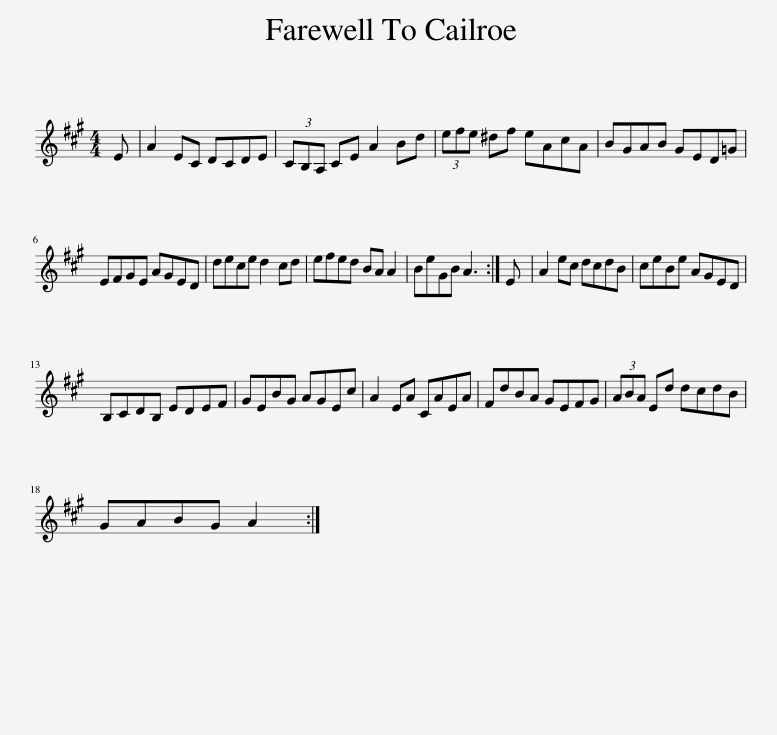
X:1
L:1/8
M:4/4
I:linebreak $
K:A
V:1 treble
V:1
 E | A2 EC DCDE | (3CB,A, CE A2 Bd | (3efe ^df eAcA | BGAB GED=G |$ %5
 EFGE AGED | dece d2 cd | efed BA A2 | BeGB A3 :| E | %10
 A2 ec dcdB | ceBe AGED |$ B,CDB, EDEF | GEBG AGEc | A2 EA CAEA | %15
 FdBA GEFG | (3ABA Ed dcdB |$ GABG A2 :| %18
